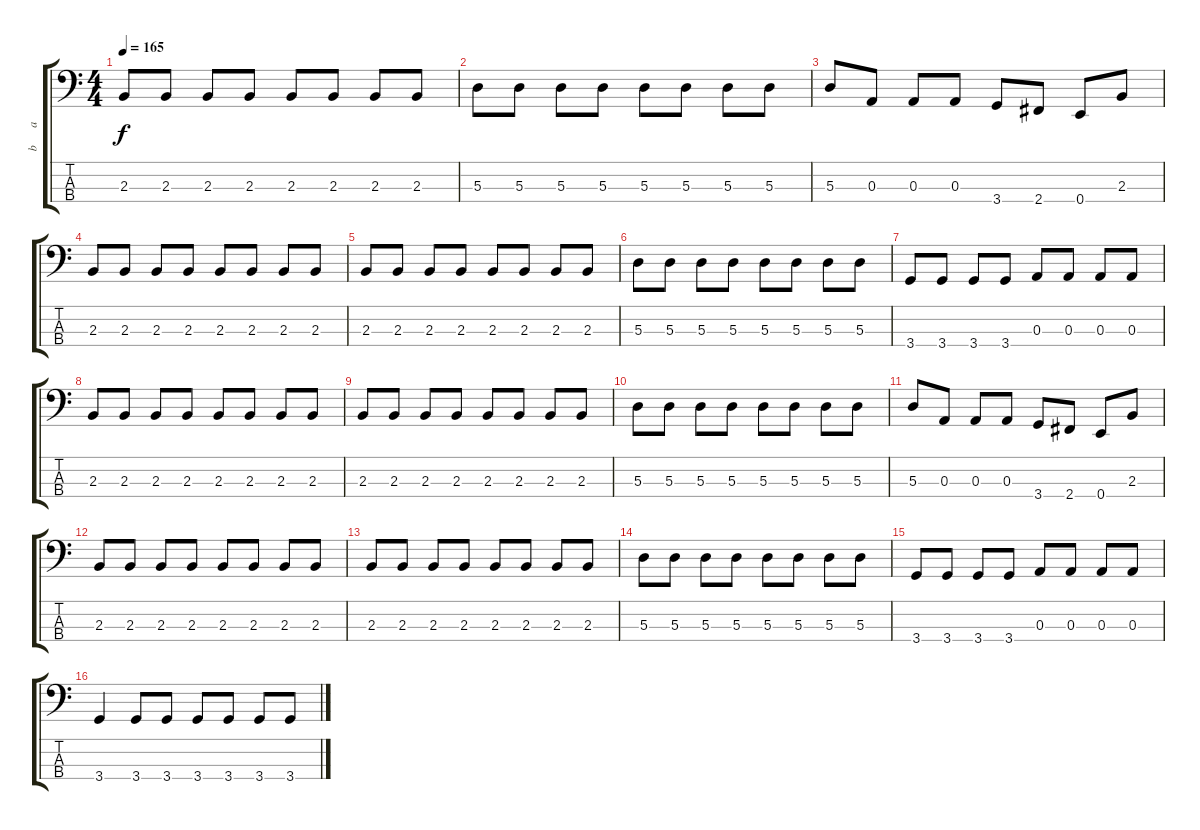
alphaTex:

\track ("b      a      s      s" "b      a  ") {instrument synthbass2}
\staff {score tabs}
\tuning (G2 D2 A1 E1) {hide}
\ts (4 4)
\tempo 165
\clef f4
\ks c
2.3.8{dy f} 2.3.8 2.3.8 2.3.8 2.3.8 2.3.8 2.3.8 2.3.8 |
5.3.8 5.3.8 5.3.8 5.3.8 5.3.8 5.3.8 5.3.8 5.3.8 |
5.3.8 0.3.8 0.3.8 0.3.8 3.4.8 2.4.8 0.4.8 2.3.8 |
2.3.8 2.3.8 2.3.8 2.3.8 2.3.8 2.3.8 2.3.8 2.3.8 |
2.3.8 2.3.8 2.3.8 2.3.8 2.3.8 2.3.8 2.3.8 2.3.8 |
5.3.8 5.3.8 5.3.8 5.3.8 5.3.8 5.3.8 5.3.8 5.3.8 |
3.4.8 3.4.8 3.4.8 3.4.8 0.3.8 0.3.8 0.3.8 0.3.8 |
2.3.8 2.3.8 2.3.8 2.3.8 2.3.8 2.3.8 2.3.8 2.3.8 |
2.3.8 2.3.8 2.3.8 2.3.8 2.3.8 2.3.8 2.3.8 2.3.8 |
5.3.8 5.3.8 5.3.8 5.3.8 5.3.8 5.3.8 5.3.8 5.3.8 |
5.3.8 0.3.8 0.3.8 0.3.8 3.4.8 2.4.8 0.4.8 2.3.8 |
2.3.8 2.3.8 2.3.8 2.3.8 2.3.8 2.3.8 2.3.8 2.3.8 |
2.3.8 2.3.8 2.3.8 2.3.8 2.3.8 2.3.8 2.3.8 2.3.8 |
5.3.8 5.3.8 5.3.8 5.3.8 5.3.8 5.3.8 5.3.8 5.3.8 |
3.4.8 3.4.8 3.4.8 3.4.8 0.3.8 0.3.8 0.3.8 0.3.8 |
3.4.4 3.4.8 3.4.8 3.4.8 3.4.8 3.4.8 3.4.8
